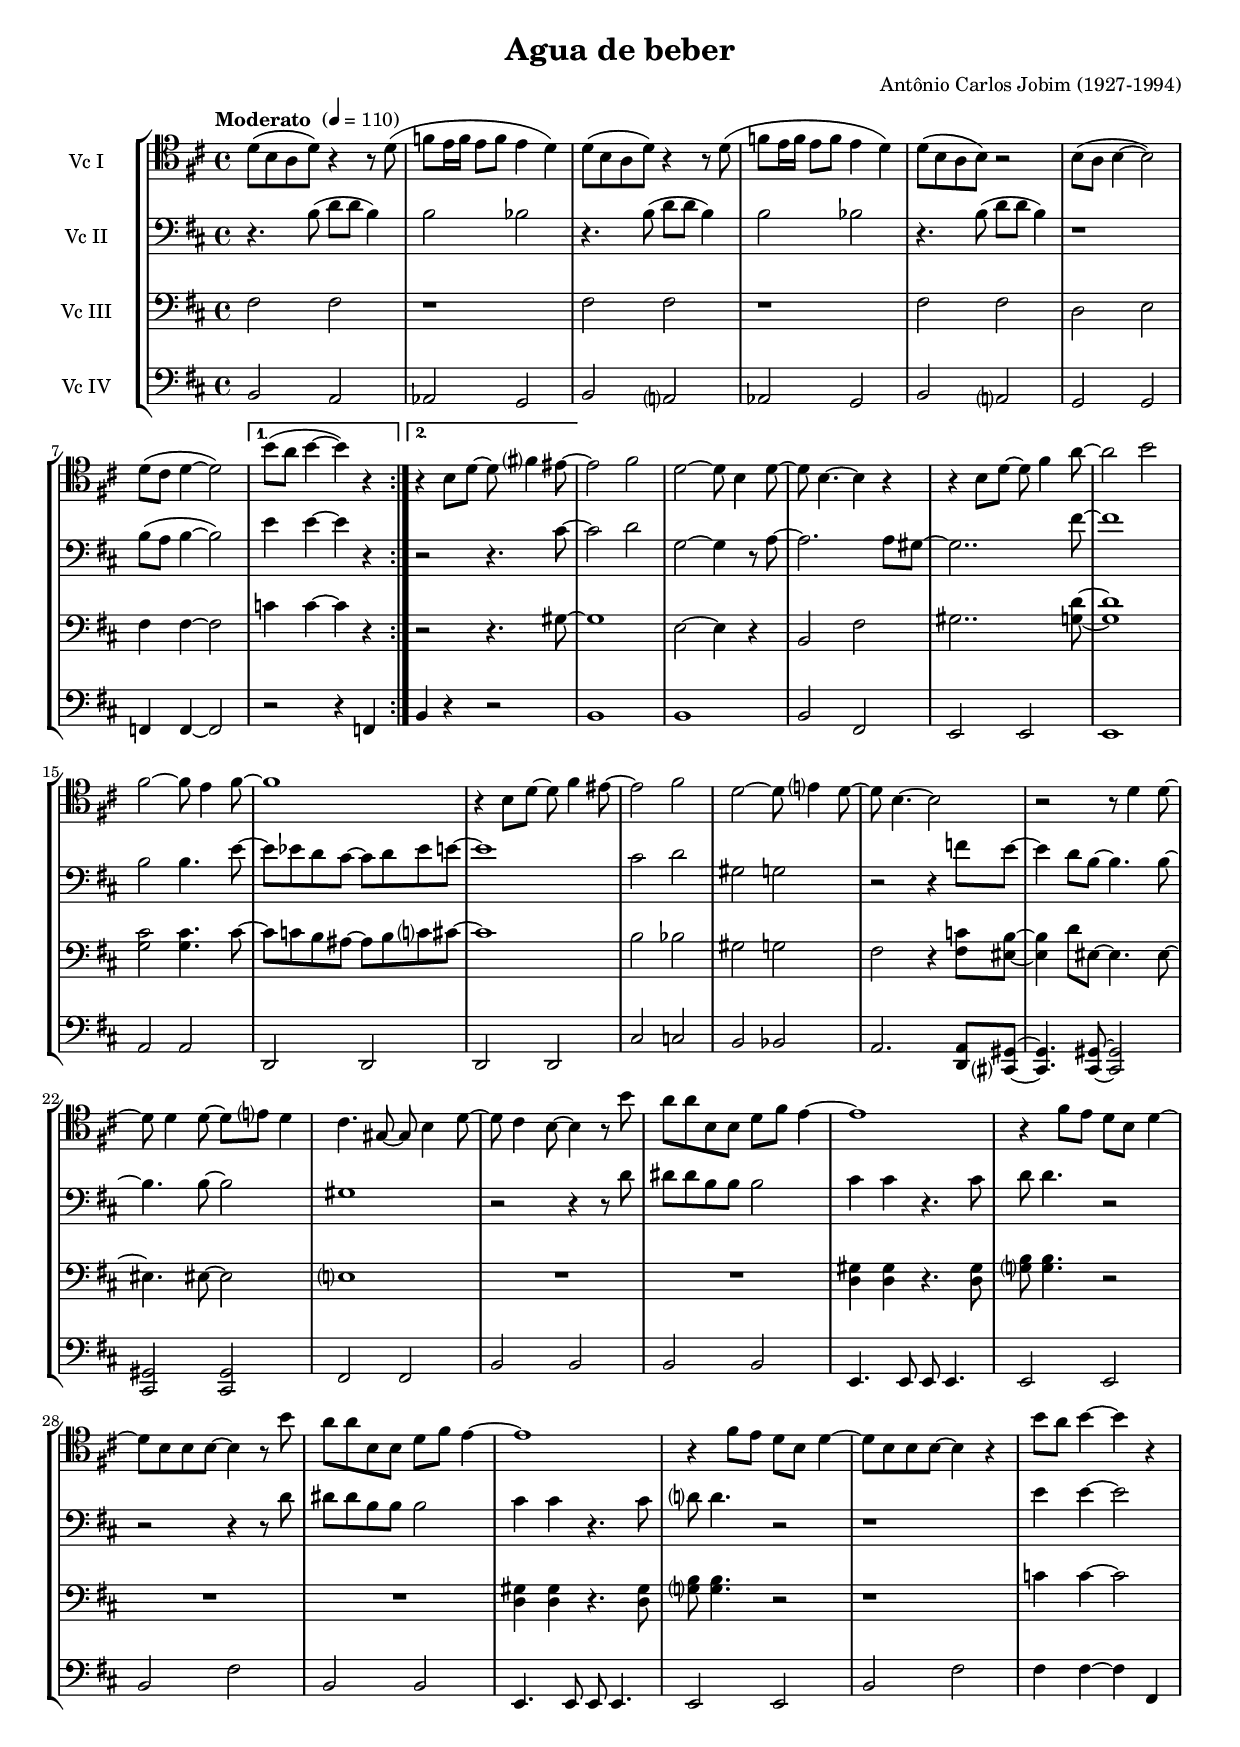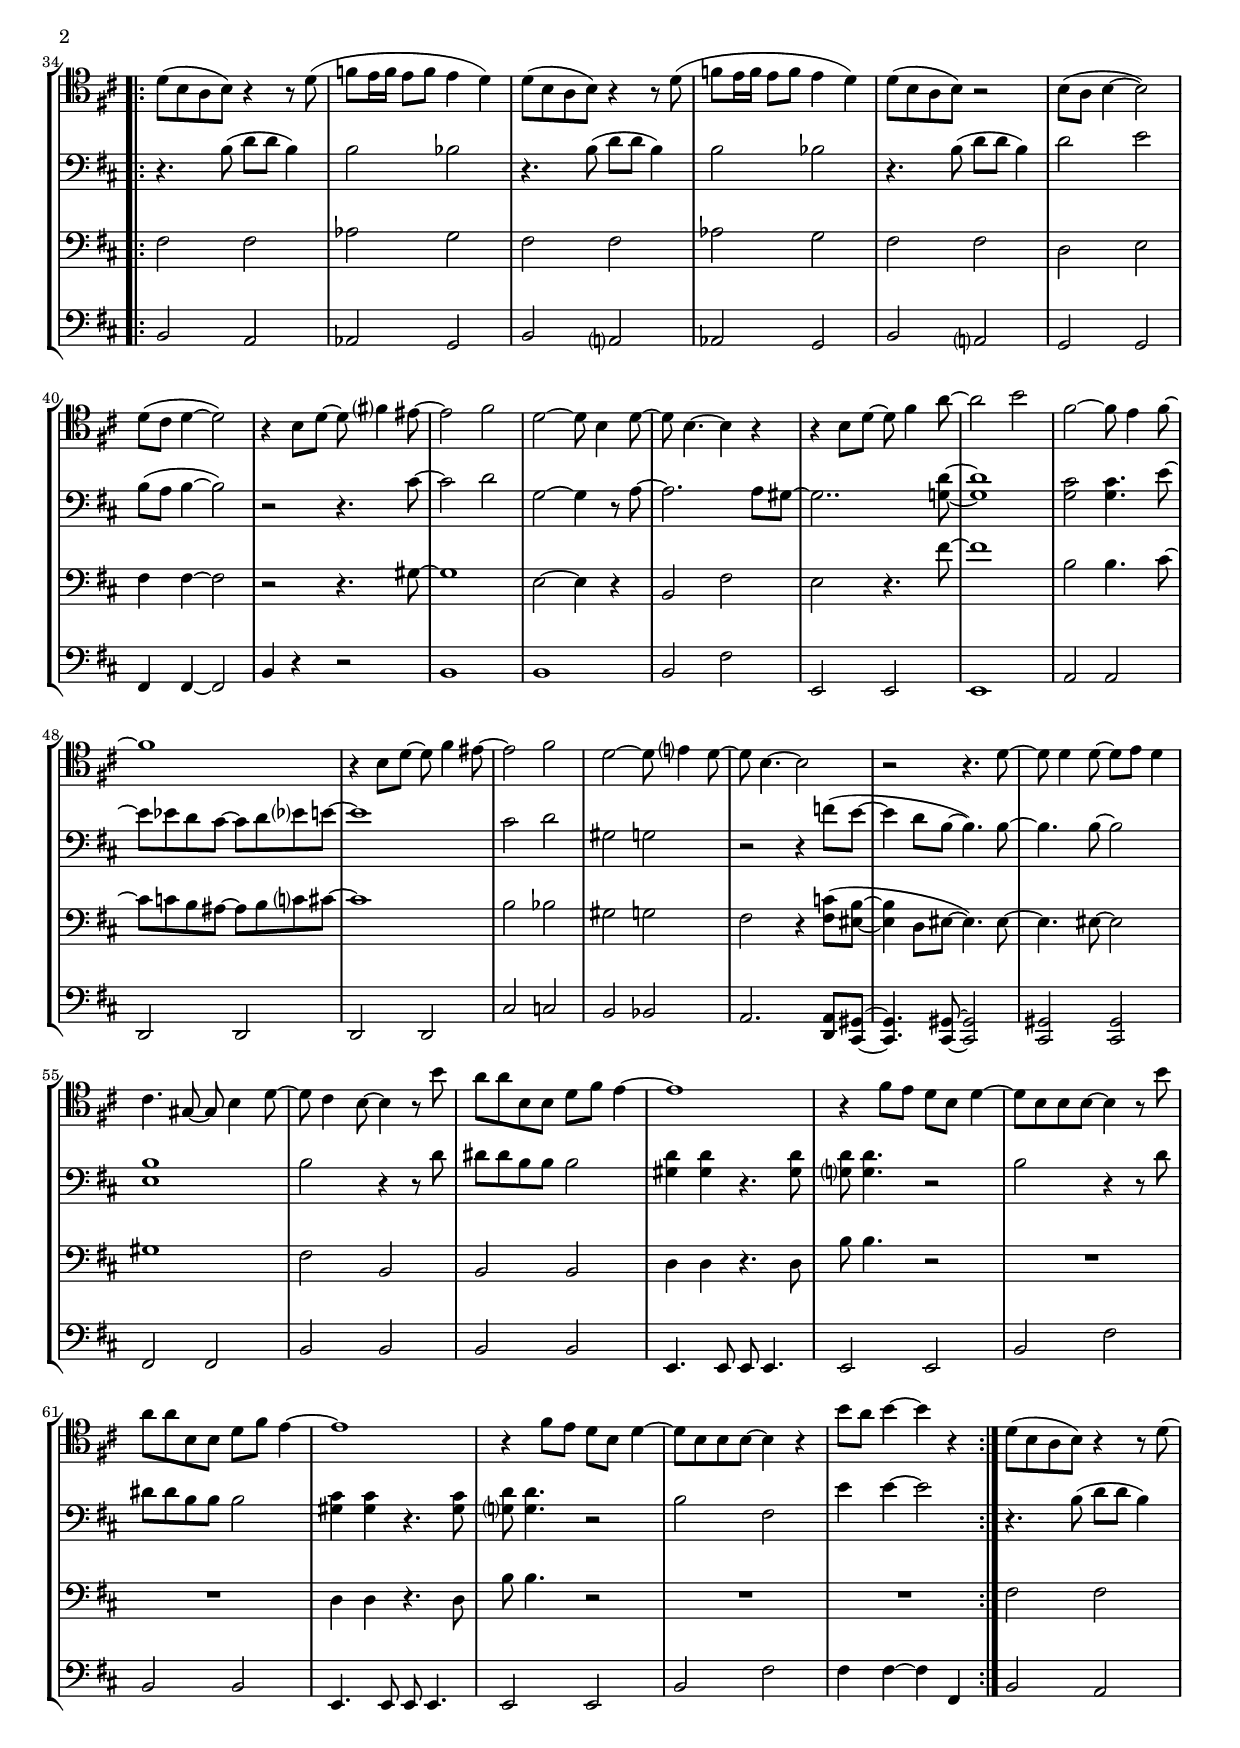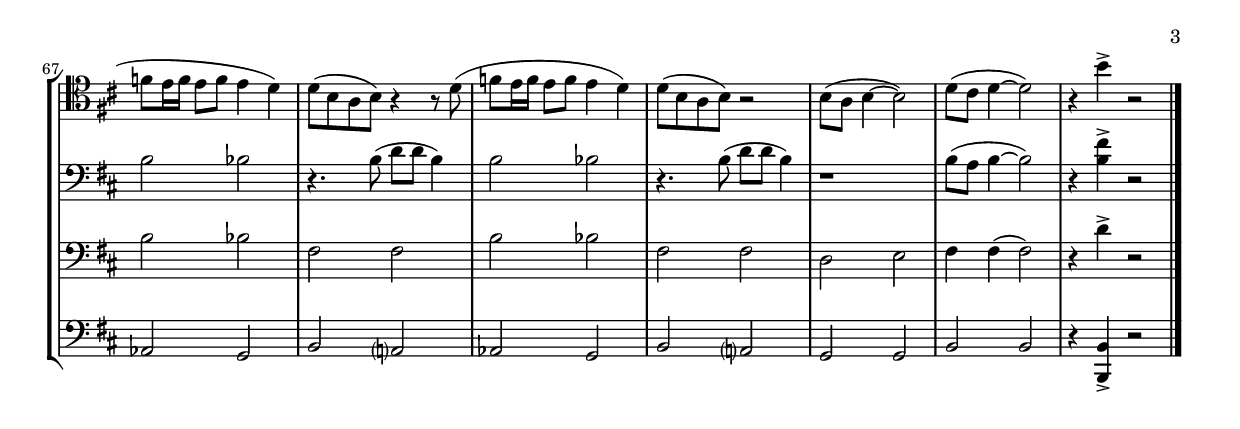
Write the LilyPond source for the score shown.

\version "2.12.3"
\include "deutsch.ly"

#(set-global-staff-size 17)

\header {
  title = "Agua de beber"
  composer = "Antônio Carlos Jobim (1927-1994)"
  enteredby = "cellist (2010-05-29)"
}

voiceconsts = {
 \clef "bass"
 \key h \minor
 %\numericTimeSignature
 \compressFullBarRests
 \time 4/4
 \tempo "Moderato " 4 = 110
}

%midinstr = "church organ"
%midinstr = "drawbar organ"
midinstra = "violin"
midinstrb = "bassoon"
%midinstr = "harpsichord"

va = \relative c' {
   \voiceconsts
   \clef "tenor"

   \repeat volta 2 {
     d8( h a d) r4 r8 d(
     f e16 f e8 f e4 d)
     d8( h a d) r4 r8 d(

     f e16 f e8 f e4 d)
     d8( h a h) r2
     h8( a h4~ h2)
     d8( cis d4~ d2)
   }

   \alternative {
   	{ h'8( a h4~ h) r }
   	{ r h,8 d~ d fis?4 eis8~ }
   }

   eis2 fis
   d~ d8 h4 d8~
   d h4.~ h4 r
   r h8 d~ d fis4 a8~

   a2 h
   fis~ fis8 e4 fis8~
   fis1
   r4 h,8 d~ d fis4 eis8~
   eis2 fis

   d~ d8 e?4 d8~
   d h4.~ h2
   r r8 d4 d8~
   d d4 d8~ d e? d4

   cis4. gis8~ gis h4 d8~
   d cis4 h8~ h4 r8 h'
   a a h, h d fis e4~
   e1

   r4 fis8 e d h d4~
   d8 h h h~ h4 r8 h'
   a a h, h d fis e4~
   e1

   r4 fis8 e d h d4~
   d8 h h h~ h4 r
   h'8 a h4~ h r
   \repeat volta 2 {
     d,8( h a h) r4 r8 d(

     f e16 f e8 f e4 d)
     d8( h a h) r4 r8 d(
     f e16 f e8 f e4 d)
     d8( h a h) r2

     h8( a h4~ h2)
     d8( cis d4~ d2)
     r4 h8 d~ d fis?4 eis8~
     eis2 fis
     d~ d8 h4 d8~

     d h4.~ h4 r
     r h8 d~ d fis4 a8~
     a2 h
     fis~ fis8 e4 fis8~

     fis1
     r4 h,8 d~ d fis4 eis8~
     eis2 fis
     d~ d8 e?4 d8~

     d h4.~ h2
     r r4. d8~
     d d4 d8~ d e d4
     cis4. gis8~ gis h4 d8~

     d cis4 h8~ h4 r8 h'
     a a h, h d fis e4~
     e1
     r4 fis8 e d h d4~

     d8 h h h~ h4 r8 h'
     a a h, h d fis e4~
     e1
     r4 fis8 e d h d4~

     d8 h h h~ h4 r
     h'8 a h4~ h r     
   }
   d,8( h a h) r4 r8 d(
   f e16 f e8 f e4 d)

   d8( h a h) r4 r8 d(
   f e16 f e8 f e4 d)
   d8( h a h) r2

   h8( a h4~ h2)
   d8( cis d4~ d2)
   r4 h'-> r2 \bar "|."
}

vb = \relative c' {
   \voiceconsts

   \repeat volta 2 {
     r4. h8( d d h4)
     h2 b
     r4. h8( d d h4)

     h2 b
     r4. h8( d d h4)
     r1
     h8( a h4~ h2)
   }

   \alternative {
   	{ e4 e~ e r }
   	{ r2 r4. cis8~ }
   }

   cis2 d
   g,2~ g4 r8 a~
   a2. a8 gis~
   gis2.. fis'8~

   fis1
   h,2 h4. e8~
   e es d cis~ cis d es e~
   e1
   cis2 d

   gis, g
   r r4 f'8 e~
   e4 d8 h~ h4. h8~
   h4. h8~ h2   

   gis1
   r2 r4 r8 d'
   dis dis h h h2
   cis4 cis r4. cis8

   d d4. r2
   r r4 r8 d
   dis dis h h h2
   cis4 cis r4. cis8

   d? d4. r2
   r1
   e4 e~ e2
   \repeat volta 2 {
     r4. h8( d d h4)

     h2 b
     r4. h8( d d h4)
     h2 b
     r4. h8( d d h4)

     d2 e
     h8( a h4~ h2)
     r r4. cis8~
     cis2 d
     g,~ g4 r8 a~

     a2. a8 gis~
     gis2.. <g d'>8~
     <g d'>1
     <g cis>2 <g cis>4. e'8~

     e es d cis~ cis d es? e~
     e1
     cis2 d
     gis, g

     r r4 f'8( e~
     e4 d8 h~ h4.) h8~
     h4. h8~ h2
     <e, h'>1

     h'2 r4 r8 d
     dis dis h h h2
     <gis d'>4 <gis d'> r4. <gis d'>8
     <g? d'>8 <g d'>4. r2

     h r4 r8 d
     dis dis h h h2
     <gis cis>4 <gis cis> r4. <gis cis>8
     <g? d'>8 <g d'>4. r2

     h fis e'4 e~ e2
   }
   r4. h8( d d h4)
   h2 b

   r4. h8( d d h4)
   h2 b
   r4. h8( d d h4)

   r1
   h8( a h4~ h2)
   r4 <h fis'>-> r2 \bar "|."
}

vc = \relative c {
   \voiceconsts

   \repeat volta 2 {
     fis2 fis
     r1
     fis2 fis

     r1
     fis2 fis
     d e
     fis4 fis~ fis2
   }

   \alternative {
   	{ c'4 c~ c r }
   	{ r2 r4. gis8~ }
   }

   gis1
   e2~ e4 r
   h2 fis'
   gis2.. <g d'>8~

   <g d'>1
   <g cis>2 <g cis>4. cis8~
   cis c h ais~ ais h c? cis~
   cis1
   h2 b

   gis g
   fis r4 <fis c'>8 <eis h'>~
   <eis h'>4 d'8 eis,8~ eis4. eis8~
   eis4.  eis8~ eis2

   e?1
   R1*2
   <d gis>4 <d gis> r4. <d gis>8
   
   <g? h> <g h>4. r2
   R1*2
   <d gis>4 <d gis> r4. <d gis>8

   <g? h> <g h>4. r2
   r1
   c4 c~ c2
   \repeat volta 2 {
     fis,2 fis

     as g
     fis fis
     as g
     fis fis

     d e
     fis4 fis~ fis2
     r r4. gis8~
     gis1
     e2~ e4 r

     h2 fis'
     e r4. fis'8~
     fis1
     h,2 h4. cis8~

     cis c h ais~ ais h c? cis~
     cis1
     h2 b
     gis g

     fis r4 <fis c'>8( <eis h'>8~
     <eis h'>4 d8 eis~ eis4.) eis8~
     eis4. eis8~ eis2
     gis1

     fis2 h,
     h h
     d4 d r4. d8
     h' h4. r2

     R1*2
     d,4 d r4. d8
     h' h4. r2

     R1*2
   }
   fis2 fis
   h b

   fis fis
   h b
   fis fis

   d e
   fis4 fis( fis2)
   r4 d'-> r2 \bar "|."
}

vd = \relative c {
   \voiceconsts

   \repeat volta 2 {
     h2 a
     as g
     h a?

     as g
     h a?
     g g
     f4 f~ f2
   }

   \alternative {
   	{ r2 r4 f }
   	{ h r r2 }
   }

   h1
   h
   h2 fis
   e e

   e1
   a2 a
   d, d
   d d
   cis' c

   h b
   a2. <d, a'>8 <cis? gis'>~
   <cis gis'>4. <cis gis'>8~ <cis gis'>2
   <cis gis'>  <cis gis'>

   fis fis
   h h
   h h
   e,4. e8 e e4.

   e2 e
   h' fis'
   h, h
   e,4. e8 e e4.

   e2 e
   h' fis'
   fis4 fis~ fis fis,
   \repeat volta 2 {
     h2 a

     as g
     h a?
     as g
     h a?

     g g
     fis4 fis~ fis2
     h4 r r2
     h1
     h

     h2 fis'
     e, e
     e1
     a2 a

     d, d
     d d
     cis' c
     h b

     a2. <d, a'>8 <cis gis'>~
     <cis gis'>4. <cis gis'>8~ <cis gis'>2
     <cis gis'> <cis gis'>
     fis fis

     h h
     h h
     e,4. e8 e e4.
     e2 e

     h' fis'
     h, h
     e,4. e8 e e4.
     e2 e

     h' fis'
     fis4 fis~ fis fis,
   }
   h2 a
   as g

   h a?
   as g
   h a?
   g g
   h h
   r4 <h, h'>-> r2 \bar "|."
}


\book {
    \score {

        \new StaffGroup <<
          \new Staff {
	    \set Staff.midiInstrument = \midinstra
            \set Staff.instrumentName = "Vc I "
            \va
          }
          \new Staff {
	    \set Staff.midiInstrument = \midinstrb
            \set Staff.instrumentName = "Vc II "
            \vb
          }
          \new Staff {
	    \set Staff.midiInstrument = \midinstrb
            \set Staff.instrumentName = "Vc III "
            \vc
          }
          \new Staff {
	    \set Staff.midiInstrument = \midinstrb
            \set Staff.instrumentName = "Vc IV "
            \vd
          }
        >>

    \layout {}

    \midi {
      \context {
	\Score
	tempoWholesPerMinute = #(ly:make-moment 110 4)
      }
    }
  }
}